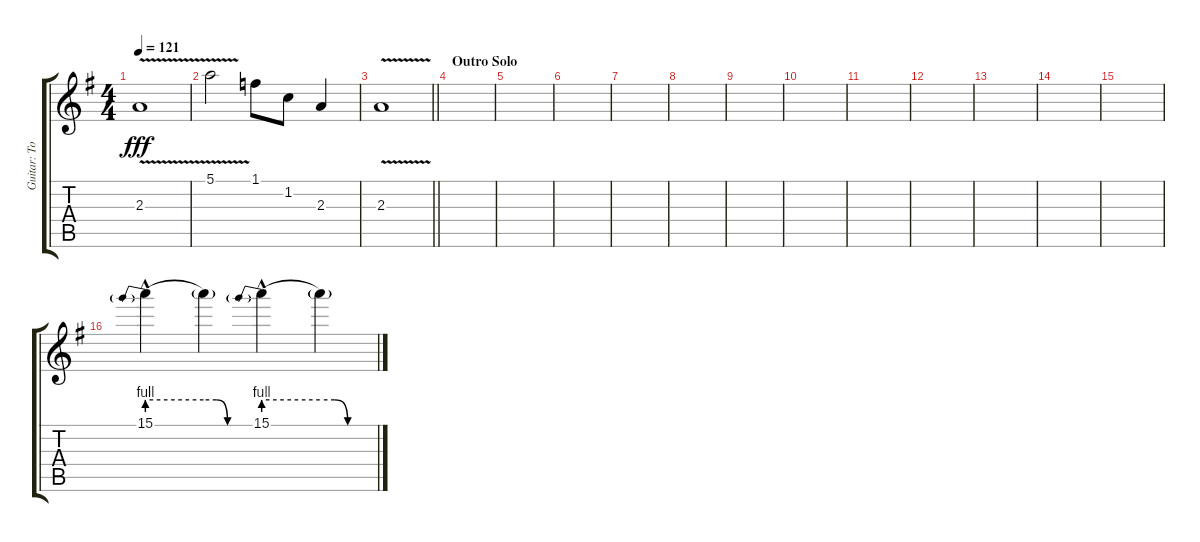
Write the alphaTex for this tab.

\track ("Guitar: Tony" "Guitar: To") {instrument overdrivenguitar}
\staff {score tabs}
\tuning (E4 B3 G3 D3 A2 E2) {hide}
\ts (4 4)
\tempo 121
\clef g2
\ks g
2.3{v}.1{dy fff} |
5.1{v}.2 1.1.8 1.2.8 2.3.4 |
\barLineRight lightlight
2.3{v}.1 |
\section ("" "Outro Solo")
|
|
|
|
|
|
|
|
|
|
|
|
15.1{be (prebend 0 4 60 4) hac}.4 15.1{be (custom 0 4 15 4 30 0 60 0) t}.4 15.1{be (prebend 0 4 60 4) hac}.4 15.1{be (custom 0 4 15 4 30 0 60 0) t}.4
